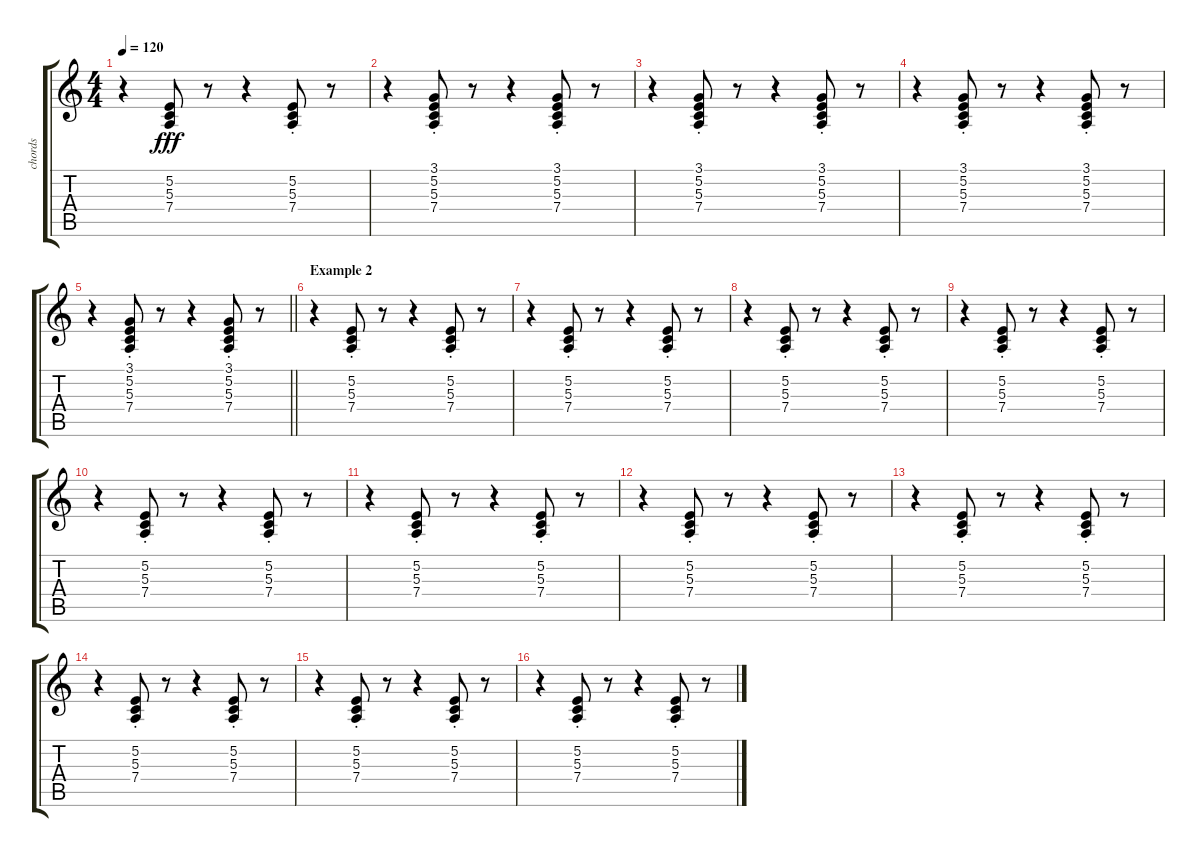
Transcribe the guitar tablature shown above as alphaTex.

\track ("chords" "chords") {instrument lead6voice}
\staff {score tabs}
\tuning (E4 B3 G3 D3 A2 E2) {hide}
\ts (4 4)
\tempo 120
\clef g2
\ks c
r.4{dy fff} (5.2 5.3{st} 7.4{st}).8 r.8 r.4 (5.2{st} 5.3{st} 7.4{st}).8 r.8 |
r.4 (3.1 5.2 5.3{st} 7.4{st}).8 r.8 r.4 (3.1 5.2{st} 5.3{st} 7.4{st}).8 r.8 |
r.4 (3.1 5.2 5.3{st} 7.4{st}).8 r.8 r.4 (3.1 5.2{st} 5.3{st} 7.4{st}).8 r.8 |
r.4 (3.1 5.2 5.3{st} 7.4{st}).8 r.8 r.4 (3.1 5.2{st} 5.3{st} 7.4{st}).8 r.8 |
\barLineRight lightlight
r.4 (3.1 5.2 5.3{st} 7.4{st}).8 r.8 r.4 (3.1 5.2{st} 5.3{st} 7.4{st}).8 r.8 |
\section ("" "Example 2")
r.4 (5.2 5.3{st} 7.4{st}).8 r.8 r.4 (5.2{st} 5.3{st} 7.4{st}).8 r.8 |
r.4 (5.2 5.3{st} 7.4{st}).8 r.8 r.4 (5.2{st} 5.3{st} 7.4{st}).8 r.8 |
r.4 (5.2 5.3{st} 7.4{st}).8 r.8 r.4 (5.2{st} 5.3{st} 7.4{st}).8 r.8 |
r.4 (5.2 5.3{st} 7.4{st}).8 r.8 r.4 (5.2{st} 5.3{st} 7.4{st}).8 r.8 |
r.4 (5.2 5.3{st} 7.4{st}).8 r.8 r.4 (5.2{st} 5.3{st} 7.4{st}).8 r.8 |
r.4 (5.2 5.3{st} 7.4{st}).8 r.8 r.4 (5.2{st} 5.3{st} 7.4{st}).8 r.8 |
r.4 (5.2 5.3{st} 7.4{st}).8 r.8 r.4 (5.2{st} 5.3{st} 7.4{st}).8 r.8 |
r.4 (5.2 5.3{st} 7.4{st}).8 r.8 r.4 (5.2{st} 5.3{st} 7.4{st}).8 r.8 |
r.4 (5.2 5.3{st} 7.4{st}).8 r.8 r.4 (5.2{st} 5.3{st} 7.4{st}).8 r.8 |
r.4 (5.2 5.3{st} 7.4{st}).8 r.8 r.4 (5.2{st} 5.3{st} 7.4{st}).8 r.8 |
r.4 (5.2 5.3{st} 7.4{st}).8 r.8 r.4 (5.2{st} 5.3{st} 7.4{st}).8 r.8
